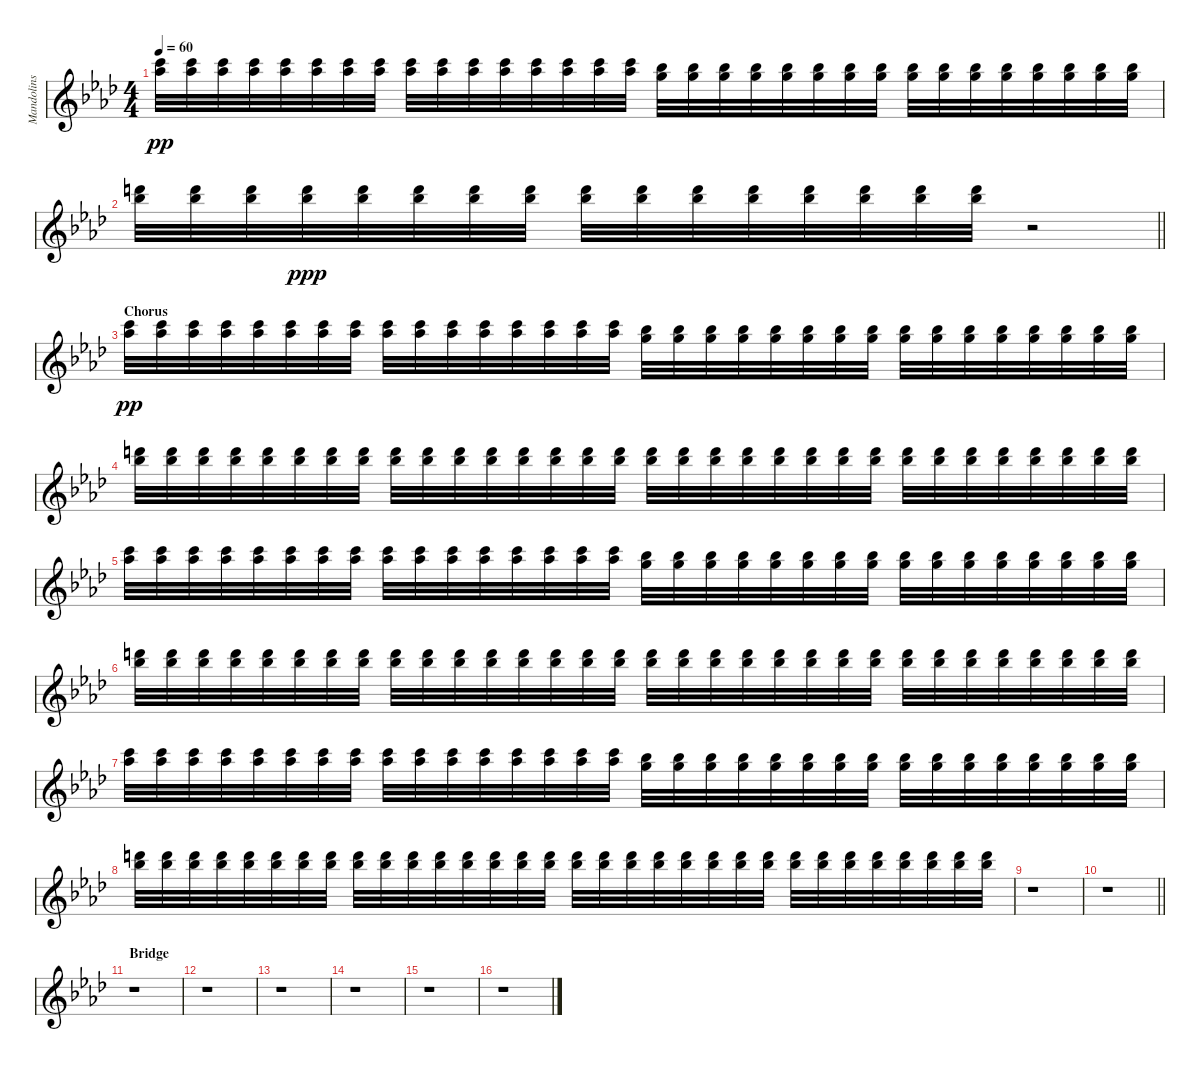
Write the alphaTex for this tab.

\track ("Mandolins" "Mandolins") {instrument acousticguitarsteel}
\staff {score}
\tuning (E4 B3 G3 D3 A2 E2) {hide}
\ts (4 4)
\tempo 60
\clef g2
\ks fminor
(8.1 9.2).32{dy pp} (8.1 9.2).32 (8.1 9.2).32 (8.1 9.2).32 (8.1 9.2).32 (8.1 9.2).32 (8.1 9.2).32 (8.1 9.2).32 (8.1 9.2).32 (8.1 9.2).32 (8.1 9.2).32 (8.1 9.2).32 (8.1 9.2).32 (8.1 9.2).32 (8.1 9.2).32 (8.1 9.2).32 (6.1 8.2).32 (6.1 8.2).32 (6.1 8.2).32 (6.1 8.2).32 (6.1 8.2).32 (6.1 8.2).32 (6.1 8.2).32 (6.1 8.2).32 (6.1 8.2).32 (6.1 8.2).32 (6.1 8.2).32 (6.1 8.2).32 (6.1 8.2).32 (6.1 8.2).32 (6.1 8.2).32 (6.1 8.2).32 |
\barLineRight lightlight
(10.1 11.2).32 (10.1 11.2).32 (10.1 11.2).32 (10.1 11.2).32{dy ppp} (10.1 11.2).32 (10.1 11.2).32 (10.1 11.2).32 (10.1 11.2).32 (10.1 11.2).32 (10.1 11.2).32 (10.1 11.2).32 (10.1 11.2).32 (10.1 11.2).32 (10.1 11.2).32 (10.1 11.2).32 (10.1 11.2).32 r.2 |
\section ("" "Chorus")
(8.1 9.2).32{dy pp} (8.1 9.2).32 (8.1 9.2).32 (8.1 9.2).32 (8.1 9.2).32 (8.1 9.2).32 (8.1 9.2).32 (8.1 9.2).32 (8.1 9.2).32 (8.1 9.2).32 (8.1 9.2).32 (8.1 9.2).32 (8.1 9.2).32 (8.1 9.2).32 (8.1 9.2).32 (8.1 9.2).32 (6.1 8.2).32 (6.1 8.2).32 (6.1 8.2).32 (6.1 8.2).32 (6.1 8.2).32 (6.1 8.2).32 (6.1 8.2).32 (6.1 8.2).32 (6.1 8.2).32 (6.1 8.2).32 (6.1 8.2).32 (6.1 8.2).32 (6.1 8.2).32 (6.1 8.2).32 (6.1 8.2).32 (6.1 8.2).32 |
(10.1 11.2).32 (10.1 11.2).32 (10.1 11.2).32 (10.1 11.2).32 (10.1 11.2).32 (10.1 11.2).32 (10.1 11.2).32 (10.1 11.2).32 (10.1 11.2).32 (10.1 11.2).32 (10.1 11.2).32 (10.1 11.2).32 (10.1 11.2).32 (10.1 11.2).32 (10.1 11.2).32 (10.1 11.2).32 (10.1 11.2).32 (10.1 11.2).32 (10.1 11.2).32 (10.1 11.2).32 (10.1 11.2).32 (10.1 11.2).32 (10.1 11.2).32 (10.1 11.2).32 (10.1 11.2).32 (10.1 11.2).32 (10.1 11.2).32 (10.1 11.2).32 (10.1 11.2).32 (10.1 11.2).32 (10.1 11.2).32 (10.1 11.2).32 |
(8.1 9.2).32 (8.1 9.2).32 (8.1 9.2).32 (8.1 9.2).32 (8.1 9.2).32 (8.1 9.2).32 (8.1 9.2).32 (8.1 9.2).32 (8.1 9.2).32 (8.1 9.2).32 (8.1 9.2).32 (8.1 9.2).32 (8.1 9.2).32 (8.1 9.2).32 (8.1 9.2).32 (8.1 9.2).32 (6.1 8.2).32 (6.1 8.2).32 (6.1 8.2).32 (6.1 8.2).32 (6.1 8.2).32 (6.1 8.2).32 (6.1 8.2).32 (6.1 8.2).32 (6.1 8.2).32 (6.1 8.2).32 (6.1 8.2).32 (6.1 8.2).32 (6.1 8.2).32 (6.1 8.2).32 (6.1 8.2).32 (6.1 8.2).32 |
(10.1 11.2).32 (10.1 11.2).32 (10.1 11.2).32 (10.1 11.2).32 (10.1 11.2).32 (10.1 11.2).32 (10.1 11.2).32 (10.1 11.2).32 (10.1 11.2).32 (10.1 11.2).32 (10.1 11.2).32 (10.1 11.2).32 (10.1 11.2).32 (10.1 11.2).32 (10.1 11.2).32 (10.1 11.2).32 (10.1 11.2).32 (10.1 11.2).32 (10.1 11.2).32 (10.1 11.2).32 (10.1 11.2).32 (10.1 11.2).32 (10.1 11.2).32 (10.1 11.2).32 (10.1 11.2).32 (10.1 11.2).32 (10.1 11.2).32 (10.1 11.2).32 (10.1 11.2).32 (10.1 11.2).32 (10.1 11.2).32 (10.1 11.2).32 |
(8.1 9.2).32 (8.1 9.2).32 (8.1 9.2).32 (8.1 9.2).32 (8.1 9.2).32 (8.1 9.2).32 (8.1 9.2).32 (8.1 9.2).32 (8.1 9.2).32 (8.1 9.2).32 (8.1 9.2).32 (8.1 9.2).32 (8.1 9.2).32 (8.1 9.2).32 (8.1 9.2).32 (8.1 9.2).32 (6.1 8.2).32 (6.1 8.2).32 (6.1 8.2).32 (6.1 8.2).32 (6.1 8.2).32 (6.1 8.2).32 (6.1 8.2).32 (6.1 8.2).32 (6.1 8.2).32 (6.1 8.2).32 (6.1 8.2).32 (6.1 8.2).32 (6.1 8.2).32 (6.1 8.2).32 (6.1 8.2).32 (6.1 8.2).32 |
(10.1 11.2).32 (10.1 11.2).32 (10.1 11.2).32 (10.1 11.2).32 (10.1 11.2).32 (10.1 11.2).32 (10.1 11.2).32 (10.1 11.2).32 (10.1 11.2).32 (10.1 11.2).32 (10.1 11.2).32 (10.1 11.2).32 (10.1 11.2).32 (10.1 11.2).32 (10.1 11.2).32 (10.1 11.2).32 (10.1 11.2).32 (10.1 11.2).32 (10.1 11.2).32 (10.1 11.2).32 (10.1 11.2).32 (10.1 11.2).32 (10.1 11.2).32 (10.1 11.2).32 (10.1 11.2).32 (10.1 11.2).32 (10.1 11.2).32 (10.1 11.2).32 (10.1 11.2).32 (10.1 11.2).32 (10.1 11.2).32 (10.1 11.2).32 |
r.1 |
\barLineRight lightlight
r.1 |
\section ("" "Bridge")
r.1 |
r.1 |
r.1 |
r.1 |
r.1 |
r.1
